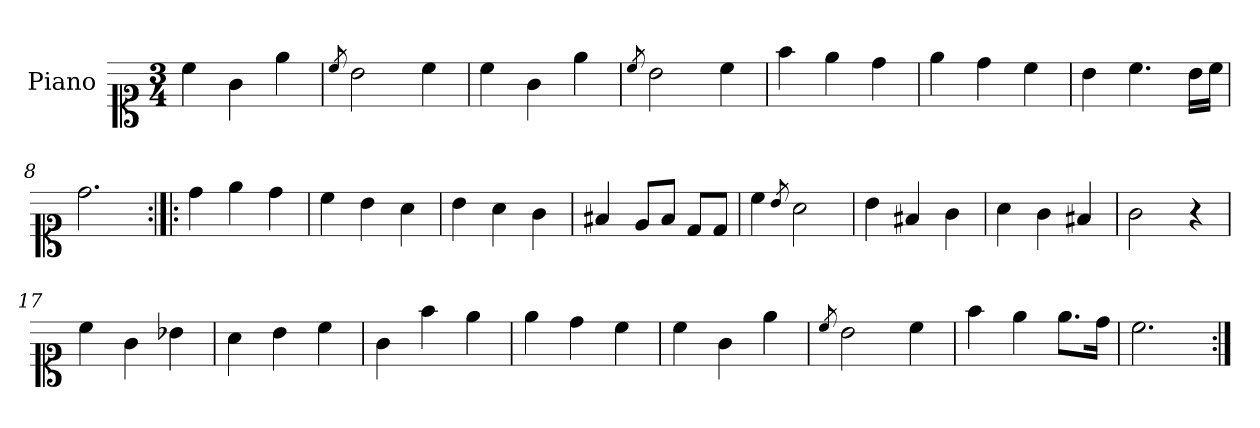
**kern
*part1
*staff1
*I"Piano
*I'Pno.
*clefC1
*k[]
*M3/4
=1
4cc\
4g\
4ee\
=2
8qcc/
2b\
4cc\
=3
4cc\
4g\
4ee\
=4
8qcc/
2b\
4cc\
=5
4ff\
4ee\
4dd\
=6
4ee\
4dd\
4cc\
=7
4b\
4.cc\
16b\LL
16cc\JJ
=8
2.dd\
=9:|!|:
4dd\
4ee\
4dd\
=10
4cc\
4b\
4a\
=11
4b\
4a\
4g\
=12
4f#X/
8e/L
8f#/J
8d/L
8d/J
=13
4cc\
8qb/
2a\
=14
4b\
4f#X/
4g\
=15
4a\
4g\
4f#X/
=16
2g\
4r
=17
4cc\
4g\
4b-X\
=18
4a\
4b\
4cc\
=19
4g\
4ff\
4ee\
=20
4ee\
4dd\
4cc\
=21
4cc\
4g\
4ee\
=22
8qcc/
2b\
4cc\
=23
4ff\
4ee\
8.ee\L
16dd\Jk
=24
2.cc\
=:|!
*-
